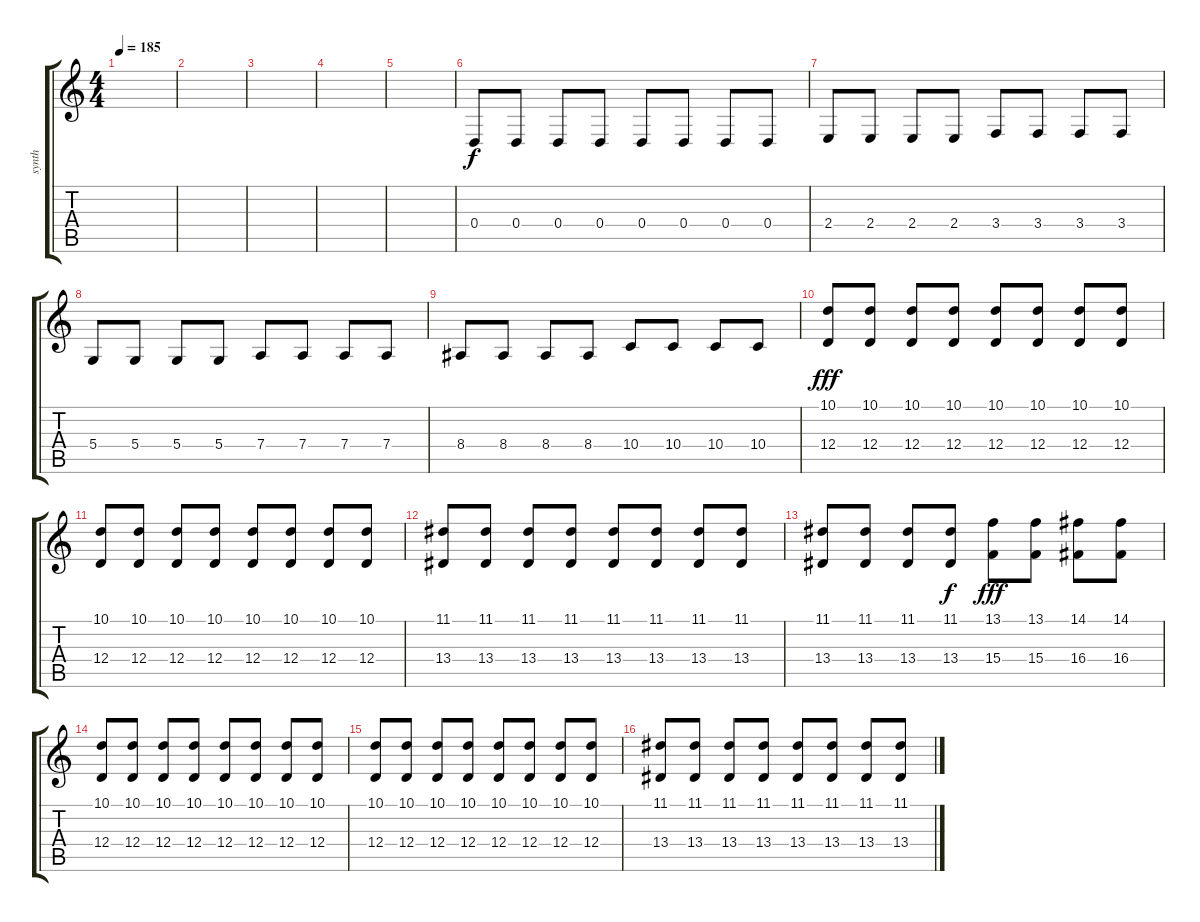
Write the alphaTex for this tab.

\track ("synth" "synth") {instrument pad3polysynth}
\staff {score tabs}
\tuning (E4 B3 G3 D3 A2 D2) {hide}
\ts (4 4)
\tempo 185
\clef g2
\ks c
|
|
|
|
|
0.4.8 0.4.8 0.4.8 0.4.8 0.4.8 0.4.8 0.4.8 0.4.8 |
2.4.8 2.4.8 2.4.8 2.4.8 3.4.8 3.4.8 3.4.8 3.4.8 |
5.4.8 5.4.8 5.4.8 5.4.8 7.4.8 7.4.8 7.4.8 7.4.8 |
8.4.8 8.4.8 8.4.8 8.4.8 10.4.8 10.4.8 10.4.8 10.4.8 |
(10.1 12.4).8{dy fff} (10.1 12.4).8 (10.1 12.4).8 (10.1 12.4).8 (10.1 12.4).8 (10.1 12.4).8 (10.1 12.4).8 (10.1 12.4).8 |
(10.1 12.4).8 (10.1 12.4).8 (10.1 12.4).8 (10.1 12.4).8 (10.1 12.4).8 (10.1 12.4).8 (10.1 12.4).8 (10.1 12.4).8 |
(11.1 13.4).8 (11.1 13.4).8 (11.1 13.4).8 (11.1 13.4).8 (11.1 13.4).8 (11.1 13.4).8 (11.1 13.4).8 (11.1 13.4).8 |
(11.1 13.4).8 (11.1 13.4).8 (11.1 13.4).8 (11.1 13.4).8{dy f} (13.1 15.4).8{dy fff} (13.1 15.4).8 (14.1 16.4).8 (14.1 16.4).8 |
(10.1 12.4).8 (10.1 12.4).8 (10.1 12.4).8 (10.1 12.4).8 (10.1 12.4).8 (10.1 12.4).8 (10.1 12.4).8 (10.1 12.4).8 |
(10.1 12.4).8 (10.1 12.4).8 (10.1 12.4).8 (10.1 12.4).8 (10.1 12.4).8 (10.1 12.4).8 (10.1 12.4).8 (10.1 12.4).8 |
(11.1 13.4).8 (11.1 13.4).8 (11.1 13.4).8 (11.1 13.4).8 (11.1 13.4).8 (11.1 13.4).8 (11.1 13.4).8 (11.1 13.4).8
